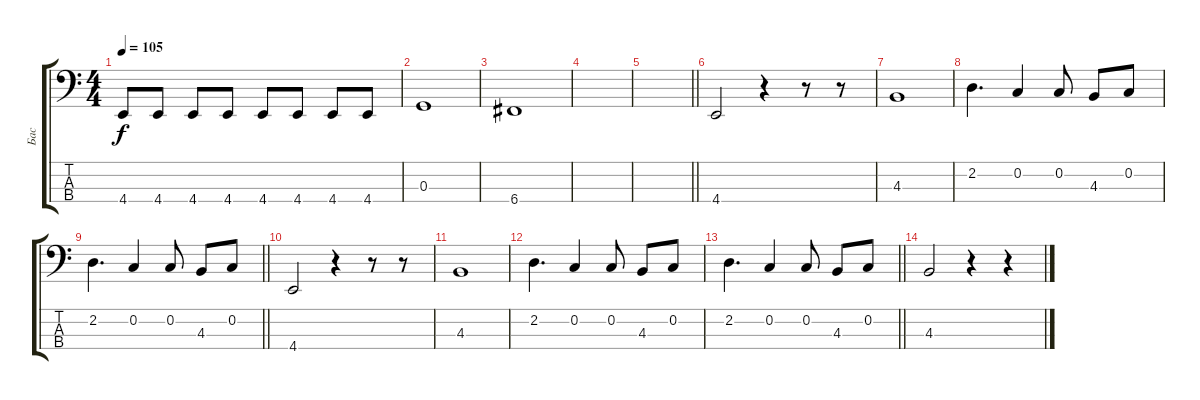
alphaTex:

\track ("Бас" "Бас") {instrument electricbassfinger}
\staff {score tabs}
\tuning (F2 C2 G1 C1) {hide}
\ts (4 4)
\tempo 105
\clef f4
\ks c
4.4.8{dy f} 4.4.8 4.4.8 4.4.8 4.4.8 4.4.8 4.4.8 4.4.8 |
0.3.1 |
6.4.1 |
|
\barLineRight lightlight
|
4.4.2 r.4 r.8 r.8 |
4.3.1 |
2.2.4{d} 0.2.4 0.2.8 4.3.8 0.2.8 |
\barLineRight lightlight
2.2.4{d} 0.2.4 0.2.8 4.3.8 0.2.8 |
4.4.2 r.4 r.8 r.8 |
4.3.1 |
2.2.4{d} 0.2.4 0.2.8 4.3.8 0.2.8 |
\barLineRight lightlight
2.2.4{d} 0.2.4 0.2.8 4.3.8 0.2.8 |
4.3.2 r.4 r.4
